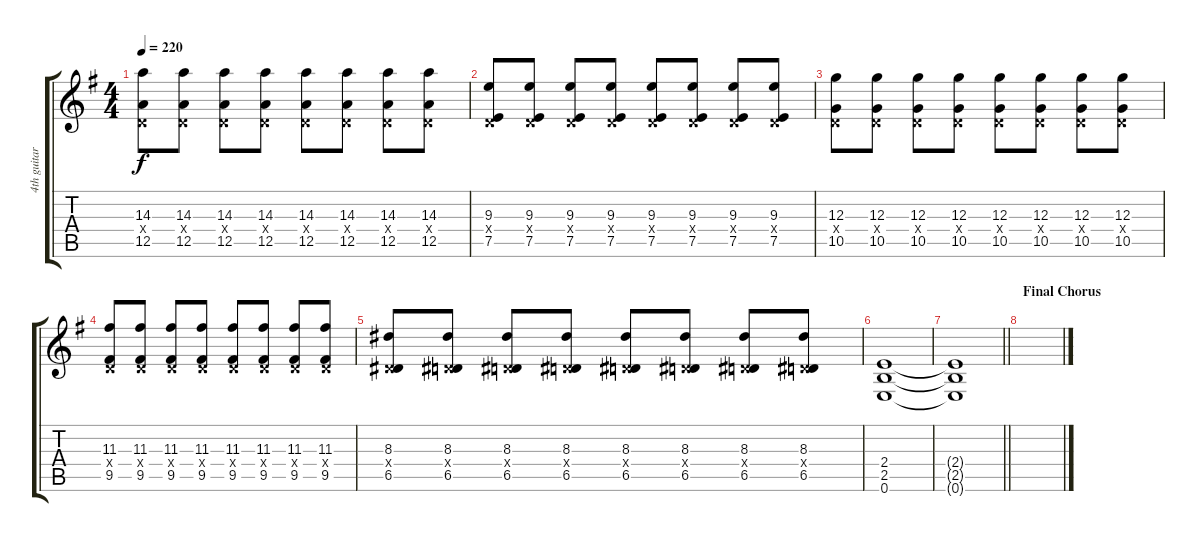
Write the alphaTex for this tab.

\track ("4th guitar track" "4th guitar") {instrument distortionguitar}
\staff {score tabs}
\tuning (E4 B3 G3 D3 A2 E2) {hide}
\ts (4 4)
\tempo 220
\clef g2
\ks g
(14.3 0.4{x} 12.5).8{dy f} (14.3 0.4{x} 12.5).8 (14.3 0.4{x} 12.5).8 (14.3 0.4{x} 12.5).8 (14.3 0.4{x} 12.5).8 (14.3 0.4{x} 12.5).8 (14.3 0.4{x} 12.5).8 (14.3 0.4{x} 12.5).8 |
(9.3 0.4{x} 7.5).8 (9.3 0.4{x} 7.5).8 (9.3 0.4{x} 7.5).8 (9.3 0.4{x} 7.5).8 (9.3 0.4{x} 7.5).8 (9.3 0.4{x} 7.5).8 (9.3 0.4{x} 7.5).8 (9.3 0.4{x} 7.5).8 |
(12.3 0.4{x} 10.5).8 (12.3 0.4{x} 10.5).8 (12.3 0.4{x} 10.5).8 (12.3 0.4{x} 10.5).8 (12.3 0.4{x} 10.5).8 (12.3 0.4{x} 10.5).8 (12.3 0.4{x} 10.5).8 (12.3 0.4{x} 10.5).8 |
(11.3 0.4{x} 9.5).8 (11.3 0.4{x} 9.5).8 (11.3 0.4{x} 9.5).8 (11.3 0.4{x} 9.5).8 (11.3 0.4{x} 9.5).8 (11.3 0.4{x} 9.5).8 (11.3 0.4{x} 9.5).8 (11.3 0.4{x} 9.5).8 |
(8.3 0.4{x} 6.5).8 (8.3 0.4{x} 6.5).8 (8.3 0.4{x} 6.5).8 (8.3 0.4{x} 6.5).8 (8.3 0.4{x} 6.5).8 (8.3 0.4{x} 6.5).8 (8.3 0.4{x} 6.5).8 (8.3 0.4{x} 6.5).8 |
(2.4 2.5 0.6).1 |
\barLineRight lightlight
(2.4{t} 2.5{t} 0.6{t}).1 |
\section ("" "Final Chorus")
